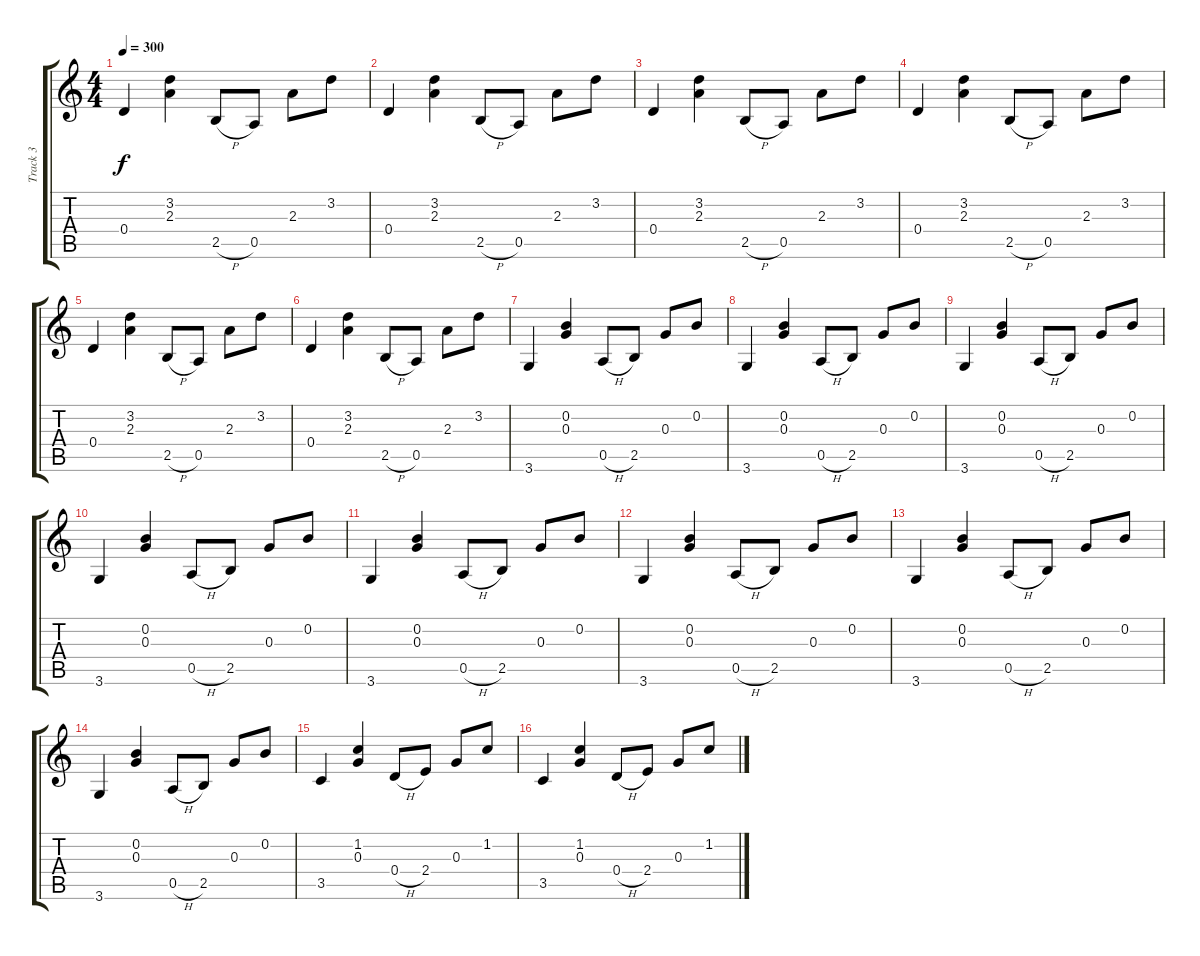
\track ("Track 3" "Track 3") {instrument acousticguitarsteel}
\staff {score tabs}
\tuning (E4 B3 G3 D3 A2 E2) {hide}
\ts (4 4)
\tempo 300
\clef g2
\ks c
0.4.4{dy f} (3.2 2.3).4 2.5{h}.8 0.5.8 2.3.8 3.2.8 |
0.4.4 (3.2 2.3).4 2.5{h}.8 0.5.8 2.3.8 3.2.8 |
0.4.4 (3.2 2.3).4 2.5{h}.8 0.5.8 2.3.8 3.2.8 |
0.4.4 (3.2 2.3).4 2.5{h}.8 0.5.8 2.3.8 3.2.8 |
0.4.4 (3.2 2.3).4 2.5{h}.8 0.5.8 2.3.8 3.2.8 |
0.4.4 (3.2 2.3).4 2.5{h}.8 0.5.8 2.3.8 3.2.8 |
3.6.4 (0.2 0.3).4 0.5{h}.8 2.5.8 0.3.8 0.2.8 |
3.6.4 (0.2 0.3).4 0.5{h}.8 2.5.8 0.3.8 0.2.8 |
3.6.4 (0.2 0.3).4 0.5{h}.8 2.5.8 0.3.8 0.2.8 |
3.6.4 (0.2 0.3).4 0.5{h}.8 2.5.8 0.3.8 0.2.8 |
3.6.4 (0.2 0.3).4 0.5{h}.8 2.5.8 0.3.8 0.2.8 |
3.6.4 (0.2 0.3).4 0.5{h}.8 2.5.8 0.3.8 0.2.8 |
3.6.4 (0.2 0.3).4 0.5{h}.8 2.5.8 0.3.8 0.2.8 |
3.6.4 (0.2 0.3).4 0.5{h}.8 2.5.8 0.3.8 0.2.8 |
3.5.4 (1.2 0.3).4 0.4{h}.8 2.4.8 0.3.8 1.2.8 |
3.5.4 (1.2 0.3).4 0.4{h}.8 2.4.8 0.3.8 1.2.8
